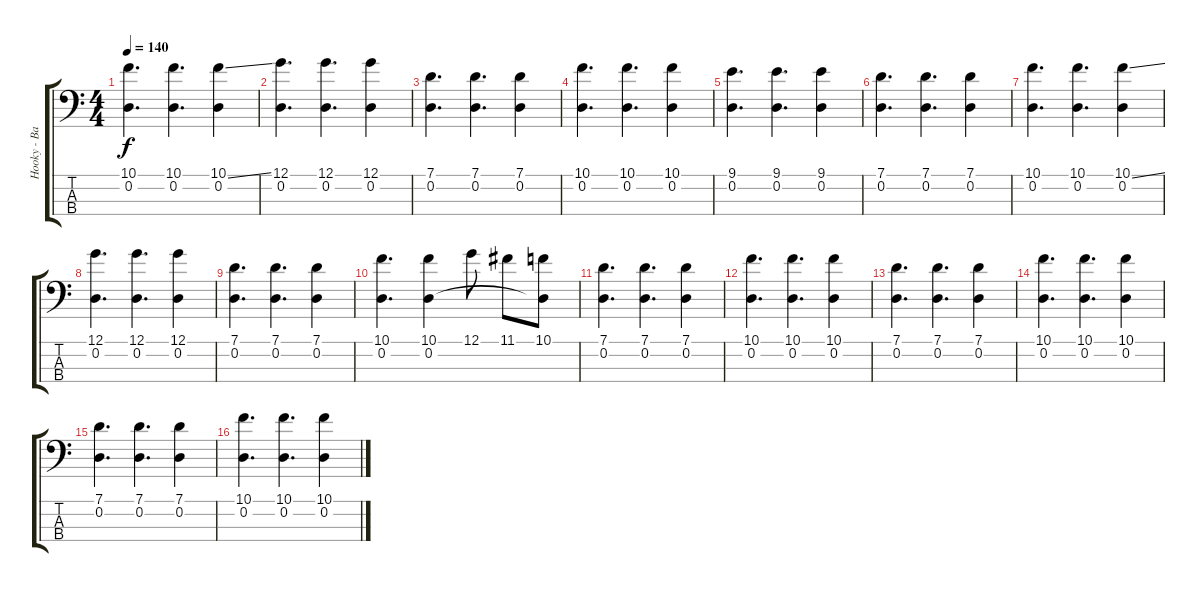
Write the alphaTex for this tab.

\track ("Hooky - Bass" "Hooky - Ba") {instrument electricbasspick}
\staff {score tabs}
\tuning (G2 D2 A1 D1) {hide}
\ts (4 4)
\tempo 140
\clef f4
\ks c
(10.1 0.2).4{d dy f} (10.1 0.2).4{d} (10.1{ss} 0.2).4 |
(12.1 0.2).4{d} (12.1 0.2).4{d} (12.1 0.2).4 |
(7.1 0.2).4{d} (7.1 0.2).4{d} (7.1 0.2).4 |
(10.1 0.2).4{d} (10.1 0.2).4{d} (10.1 0.2).4 |
(9.1 0.2).4{d} (9.1 0.2).4{d} (9.1 0.2).4 |
(7.1 0.2).4{d} (7.1 0.2).4{d} (7.1 0.2).4 |
(10.1 0.2).4{d} (10.1 0.2).4{d} (10.1{ss} 0.2).4 |
(12.1 0.2).4{d} (12.1 0.2).4{d} (12.1 0.2).4 |
(7.1 0.2).4{d} (7.1 0.2).4{d} (7.1 0.2).4 |
(10.1 0.2).4{d} (10.1 0.2).4 12.1.8 11.1.8 (10.1 0.2{t}).8 |
(7.1 0.2).4{d} (7.1 0.2).4{d} (7.1 0.2).4 |
(10.1 0.2).4{d} (10.1 0.2).4{d} (10.1 0.2).4 |
(7.1 0.2).4{d} (7.1 0.2).4{d} (7.1 0.2).4 |
(10.1 0.2).4{d} (10.1 0.2).4{d} (10.1 0.2).4 |
(7.1 0.2).4{d} (7.1 0.2).4{d} (7.1 0.2).4 |
(10.1 0.2).4{d} (10.1 0.2).4{d} (10.1 0.2).4
